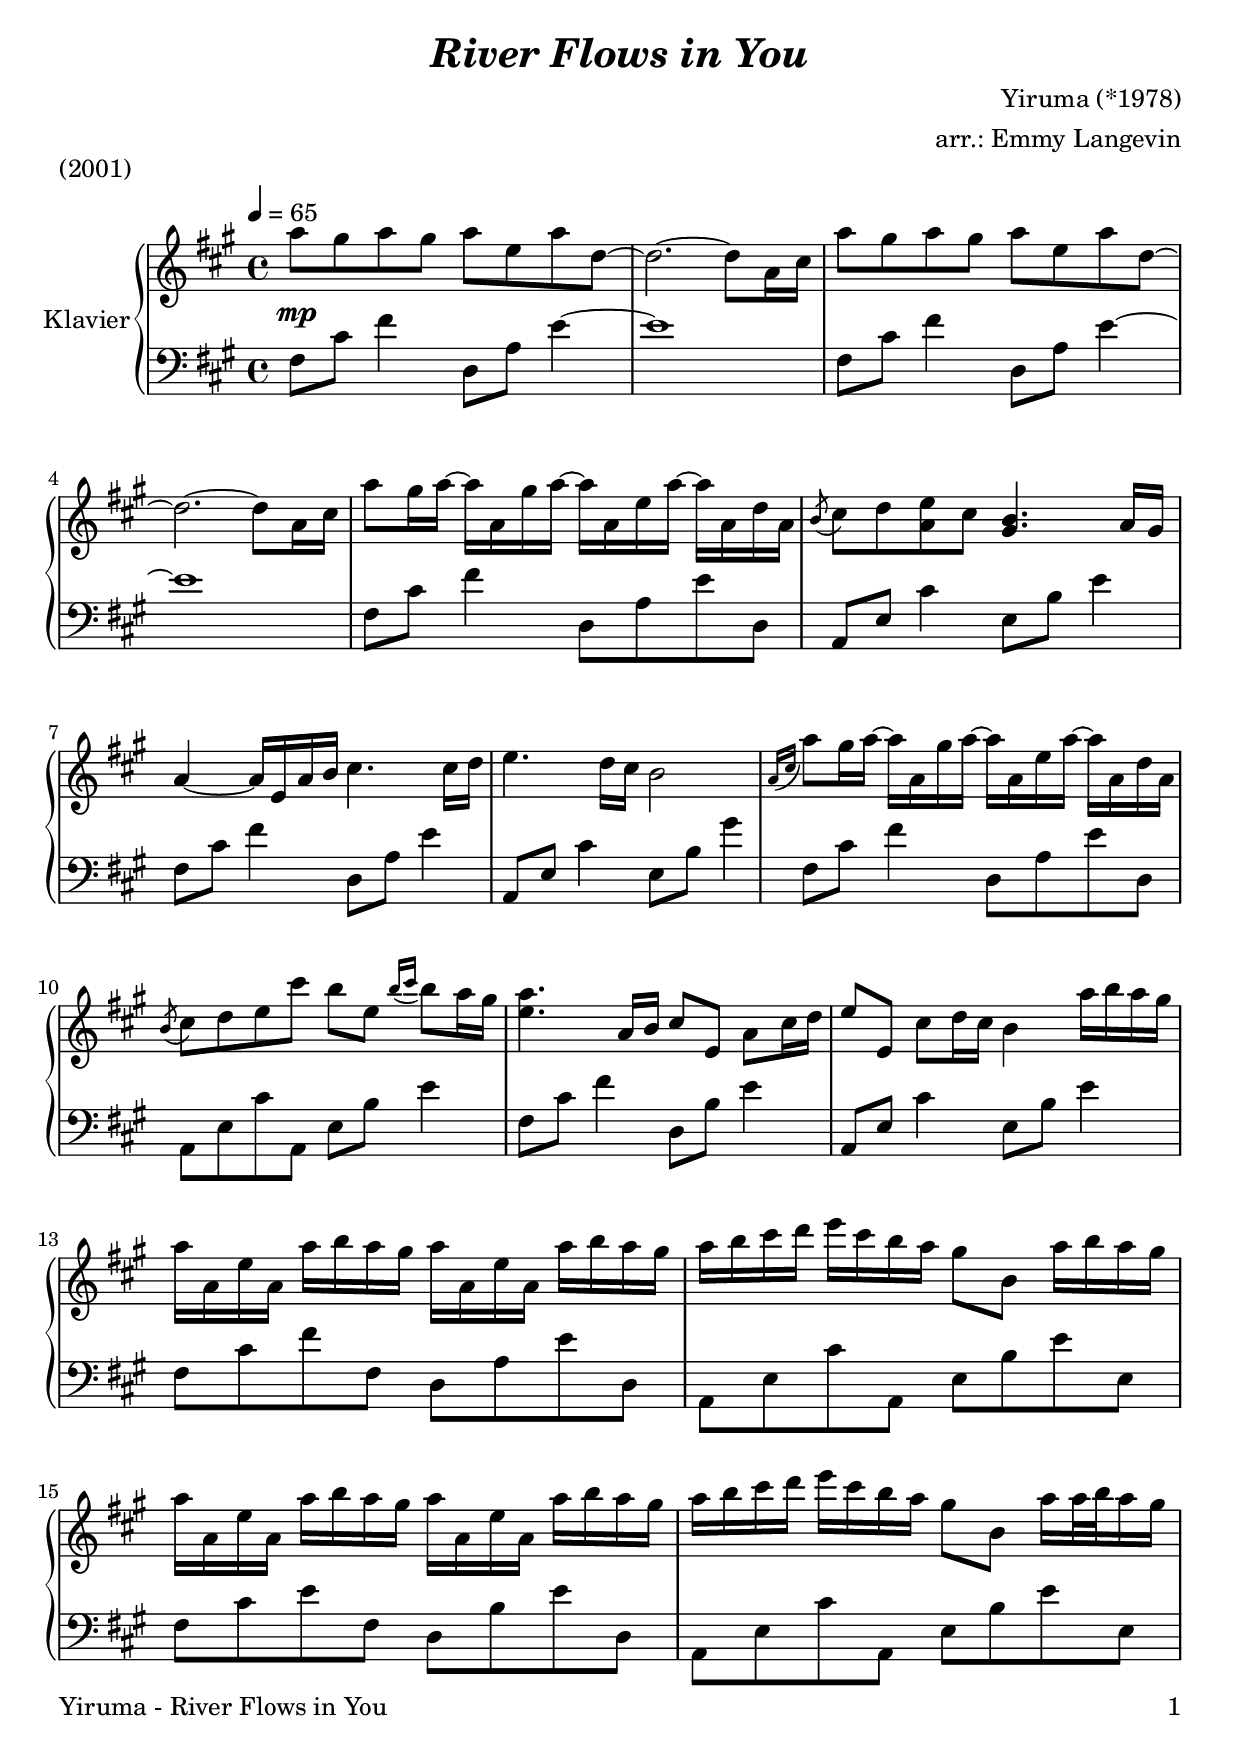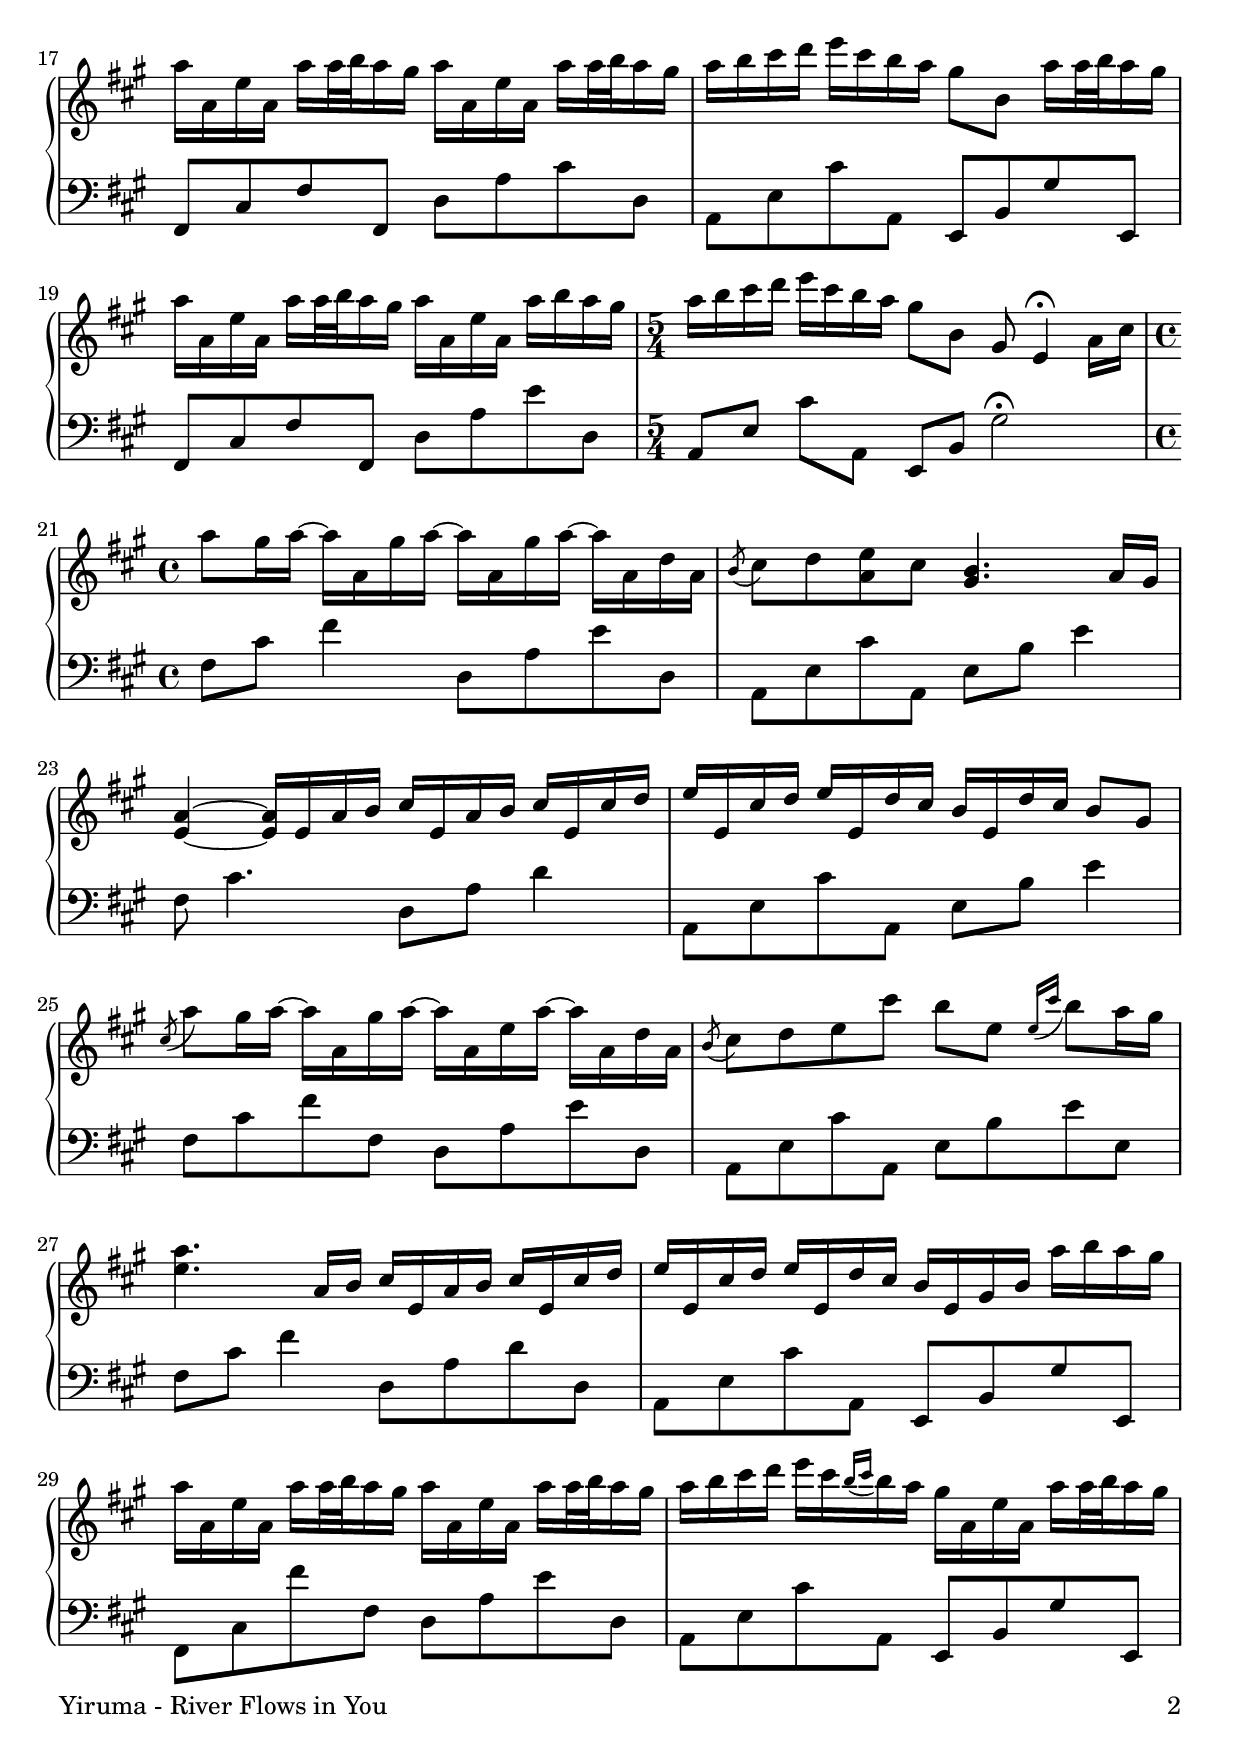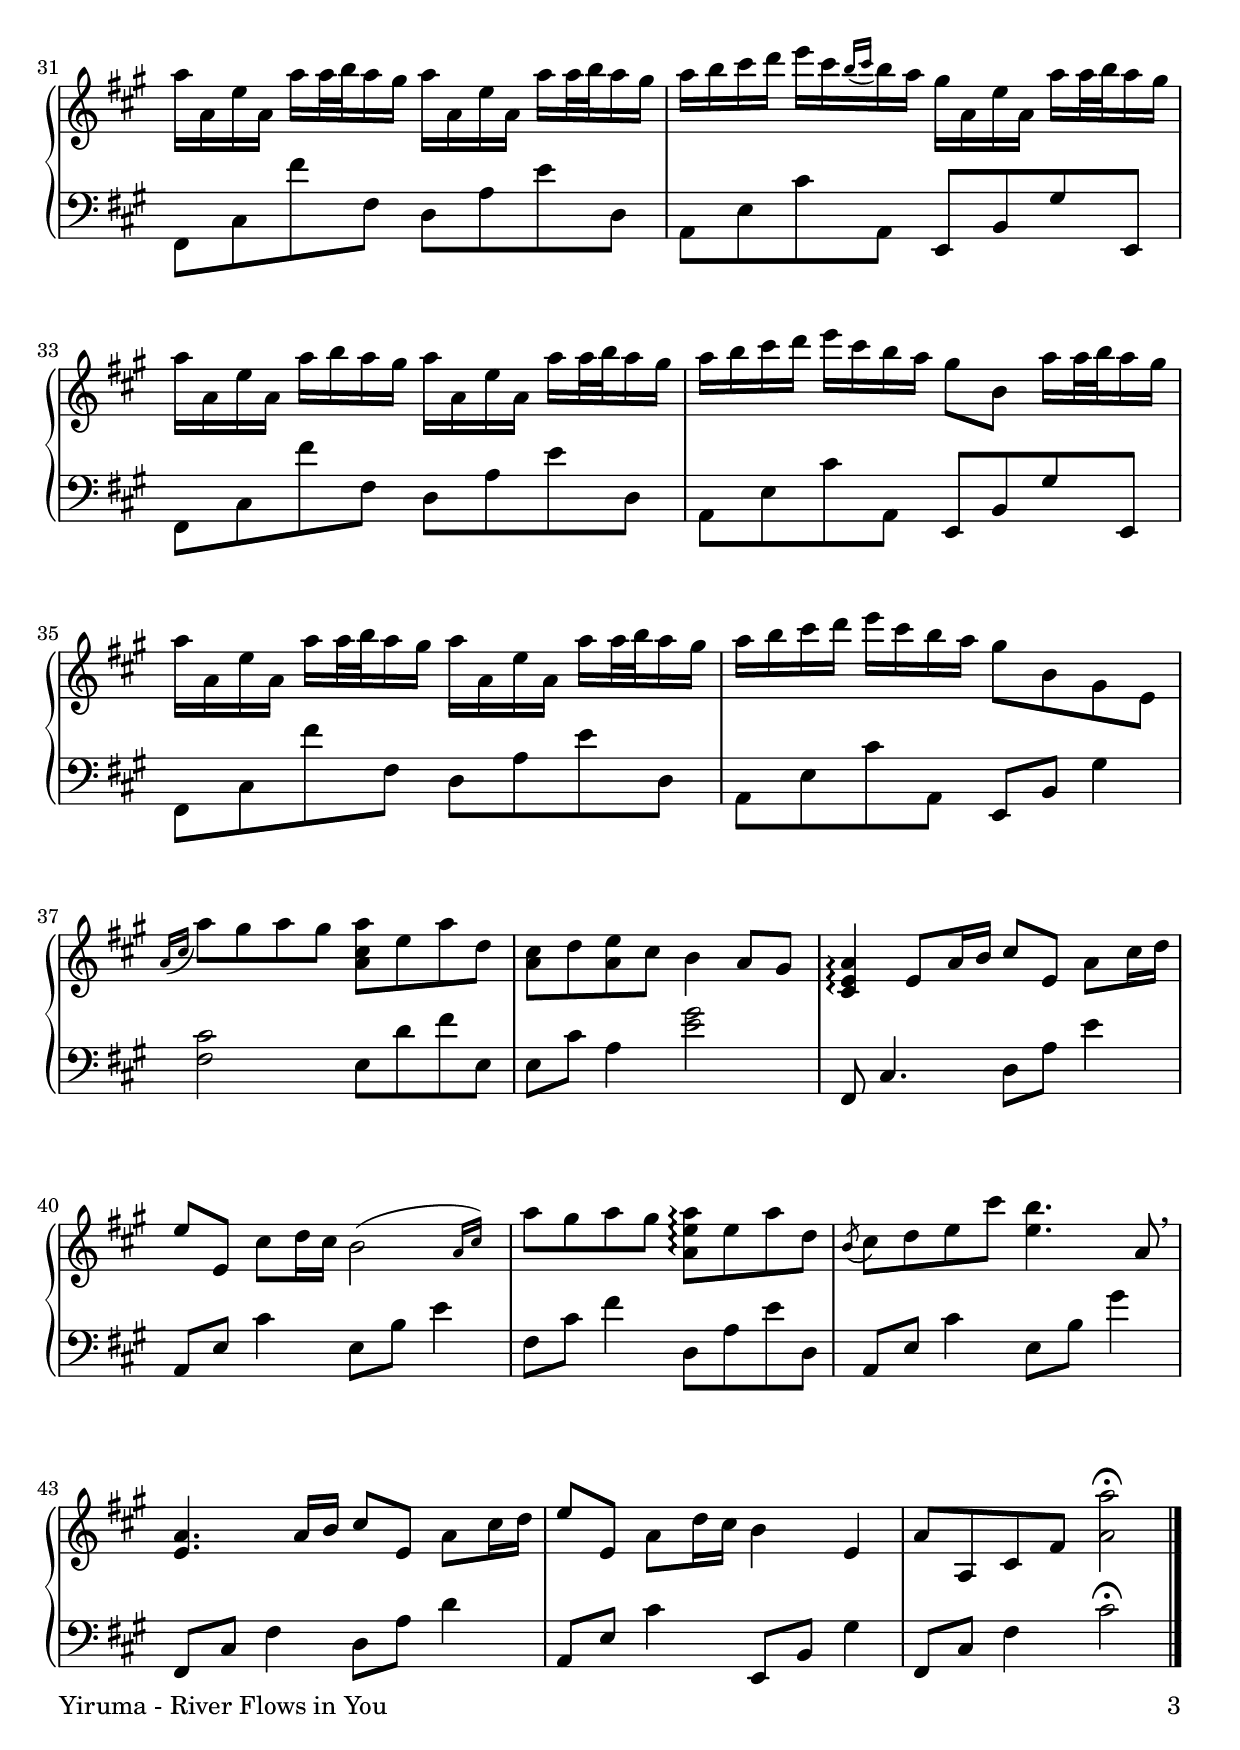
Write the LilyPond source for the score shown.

\version "2.24.3"
\include "deutsch.ly"

#(set-global-staff-size 22)

\header {
  title     = \markup \bold \italic "River Flows in You"
  composer = "Yiruma (*1978)"
  arranger = "arr.: Emmy Langevin"
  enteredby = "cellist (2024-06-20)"
  piece     = "(2001)"
}

voiceconsts = {
  \key a \major
  \time 4/4
  \clef "treble"
%  \numericTimeSignature
  \compressEmptyMeasures
  % Set default beaming for all staves
%  \set Timing.beamExceptions = #'()
%  \set Timing.baseMoment     = #(ly:make-moment 1 4)
%  \set Timing.beatStructure  = #'(1 1 1)
  \tempo 4=65
}

mist = "string ensemble 1"
mikl = "acoustic grand"

va = \relative c''' {
  \voiceconsts

  a8 gis a gis a e a d,~
  d2.~ d8 a16 cis
  a'8 gis a gis a e a d,~
  d2.~ d8 a16 cis
  a'8 gis16 a~ a a, gis' a~ a a, e' a~ a a, d a

  \acciaccatura h8 cis d <a e'> cis <gis h>4. a16 gis
  a4~ a16 e a h cis4. cis16 d
  e4. d16 cis h2
  \appoggiatura { a16[ cis] } a'8 gis16 a~ a a, gis' a~ a a, e' a~ a a, d a

  \acciaccatura h8 cis d e cis' h e, \appoggiatura { h'16[ cis] } h8 a16 gis
  <e a>4. a,16 h cis8 e, a cis16 d
  e8 e, cis' d16 cis h4 a'16 h a gis

  a a, e' a, a' h a gis a a, e' a, a' h a gis
  a h cis d e cis h a gis8 h, a'16 h a gis

  a a, e' a, a' h a gis a a, e' a, a' h a gis
  a h cis d e cis h a gis8 h, a'16 a32 h a16 gis

  a a, e' a, a' a32 h a16 gis a a, e' a, a' a32 h a16 gis
  a h cis d e cis h a gis8 h, a'16 a32 h a16 gis

  a a, e' a, a' a32 h a16 gis a a, e' a, a' h a gis \time 5/4
  a h cis d e cis h a gis8 h, gis e4\fermata a16 cis \time 4/4

  a'8 gis16 a~ a a, gis' a~ a a, gis' a~ a a, d a
  \acciaccatura h8 cis d <a e'> cis <gis h>4. a16 gis
  <e a>4~ <e a>16 e a h cis e, a h cis e, cis' d

  e e, cis' d e e, d' cis h e, d' cis h8 gis
  \acciaccatura cis a' gis16 a~ a a, gis' a~ a a, e' a~ a a, d a
  \acciaccatura h8 cis d e cis' h e, \appoggiatura { e16[ cis'] } h8 a16 gis

  <e a>4. a,16 h cis e, a h cis e, cis' d
  e e, cis' d e e, d' cis h e, gis h a' h a gis

  a a, e' a, a' a32 h a16 gis a a, e' a, a' a32 h a16 gis
  a h cis d e[ cis \appoggiatura { h16[ cis] } h a] gis a, e' a, a' a32 h a16 gis

  a a, e' a, a' a32 h a16 gis a a, e' a, a' a32 h a16 gis
  a h cis d e[ cis \appoggiatura { h16[ cis] } h a] gis a, e' a, a' a32 h a16 gis

  a a, e' a, a' h a gis a a, e' a, a' a32 h a16 gis
  a h cis d e cis h a gis8 h, a'16 a32 h a16 gis

  a a, e' a, a' a32 h a16 gis a a, e' a, a' a32 h a16 gis
  a h cis d e cis h a gis8 h, gis e
  \appoggiatura { a16[ cis] } a'8 gis a gis <a, cis a'> e' a d,

  <a cis> d <a e'> cis h4 a8 gis
  <cis, e a>4\arpeggio e8 a16 h cis8 e, a cis16 d
  e8 e, cis' d16 cis \afterGrace h2( { a16[ cis]) }
  a'8 gis a gis <a, e' a>\arpeggio e' a d,

  \acciaccatura h cis d e cis' <e, h'>4. a,8 \breathe
  <e a>4. a16 h cis8 e, a cis16 d
  e8 e, a d16 cis h4 e,
  a8 a, cis fis <a a'>2\fermata \bar "|."
}

vb = \relative c {
  \voiceconsts
  \clef "bass"

  fis8 cis' fis4 d,8 a' e'4~
  e1
  fis,8 cis' fis4 d,8 a' e'4~
  e1
  fis,8 cis' fis4 d,8 a' e' d,

  a e' cis'4 e,8 h' e4
  fis,8 cis' fis4 d,8 a' e'4
  a,,8 e' cis'4 e,8 h' gis'4
  fis,8 cis' fis4 d,8 a' e' d,

  a e' cis' a, e' h' e4
  fis,8 cis' fis4 d,8 h' e4
  a,,8 e' cis'4 e,8 h' e4

  fis,8 cis' fis fis, d a' e' d,
  a e' cis' a, e' h' e e,

  fis cis' e fis, d h' e d,
  a e' cis' a, e' h' e e,

  fis, cis' fis fis, d' a' cis d,
  a e' cis' a, e h' gis' e,

  fis cis' fis fis, d' a' e' d, \time 5/4
  a e' cis' a, e h' gis'2\fermata \time 4/4

  fis8 cis' fis4 d,8 a' e' d,
  a e' cis' a, e' h' e4
  fis,8 cis'4. d,8 a' d4

  a,8 e' cis' a, e' h' e4
  fis,8 cis' fis fis, d a' e' d,
  a e' cis' a, e' h' e e,

  fis cis' fis4 d,8 a' d d,
  a e' cis' a, e h' gis' e,

  fis cis' fis' fis, d a' e' d,
  a e' cis' a, e h' gis' e,

  fis cis' fis' fis, d a' e' d,
  a e' cis' a, e h' gis' e,

  fis cis' fis' fis, d a' e' d,
  a e' cis' a, e h' gis' e,

  fis cis' fis' fis, d a' e' d,
  a e' cis' a, e h' gis'4
  <fis cis'>2 e8 d' fis e,

  e cis' a4 <e' gis>2
  fis,,8 cis'4. d8 a' e'4
  a,,8 e' cis'4 e,8 h' e4
  fis,8 cis' fis4 d,8 a' e' d,

  a e' cis'4 e,8 h' gis'4
  fis,,8 cis' fis4 d8 a' d4
  a,8 e' cis'4 e,,8 h' gis'4
  fis,8 cis' fis4 cis'2\fermata \bar "|."
}

vdy = {
  R1\mp
}


music = \new PianoStaff <<
        \set PianoStaff.midiInstrument = \mikl
        \set PianoStaff.instrumentName = \markup \center-column { "Klavier" }
        <<
          \new Staff {
            \transpose a a { \va }
          }
	  
          \new Dynamics \vdy

          \new Staff {
            \transpose a a { \vb }
          }
        >>
>>

\book {
  \paper {
    print-page-number = ##t
    print-first-page-number = ##t
    ragged-last-bottom = ##f
    oddHeaderMarkup = \markup \null
    evenHeaderMarkup = \markup \null
    oddFooterMarkup = \markup {
      \fill-line {
        \if \should-print-page-number
        "Yiruma - River Flows in You" \fromproperty #'page:page-number-string
      }
    }
    evenFooterMarkup = \oddFooterMarkup
  } \score {
    \music
    \layout {}
  }

  \score {
    \unfoldRepeats \music

    \midi {
      \context {
        \Score
      }
    }
  }
}
